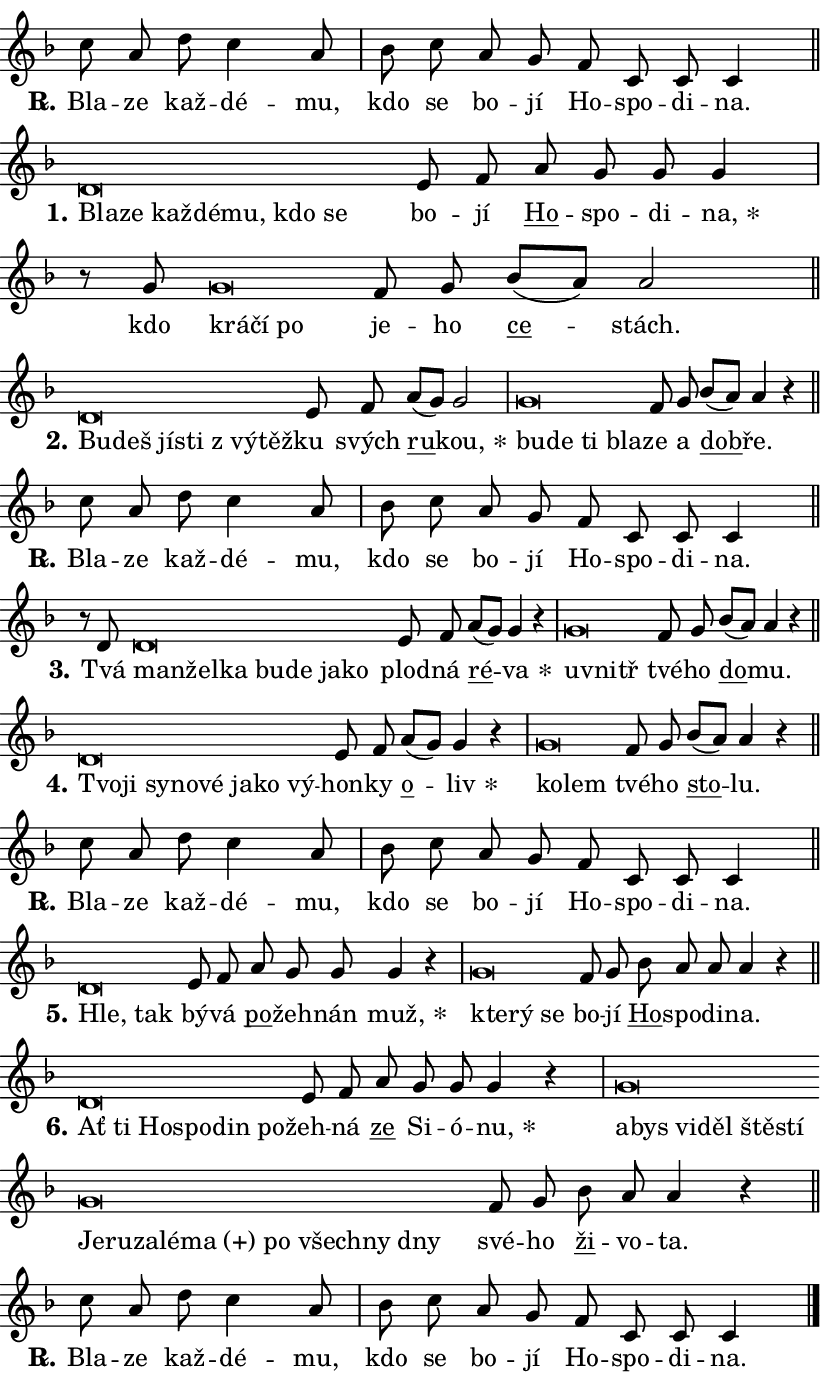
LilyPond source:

\version "2.24.0"
\header { tagline = "" }
\paper {
  indent = 0\cm
  top-margin = 0\cm
  right-margin = 0.13\cm % to fit lyric hyphens
  bottom-margin = 0\cm
  left-margin = 0\cm
  paper-width = 14\cm
  page-breaking = #ly:one-page-breaking
  system-system-spacing.basic-distance = #11
  score-system-spacing.basic-distance = #11
  ragged-last = ##f
}


%% Author: Thomas Morley
%% https://lists.gnu.org/archive/html/lilypond-user/2020-05/msg00002.html
#(define (line-position grob)
"Returns position of @var[grob} in current system:
   @code{'start}, if at first time-step
   @code{'end}, if at last time-step
   @code{'middle} otherwise
"
  (let* ((col (ly:item-get-column grob))
         (ln (ly:grob-object col 'left-neighbor))
         (rn (ly:grob-object col 'right-neighbor))
         (col-to-check-left (if (ly:grob? ln) ln col))
         (col-to-check-right (if (ly:grob? rn) rn col))
         (break-dir-left
           (and
             (ly:grob-property col-to-check-left 'non-musical #f)
             (ly:item-break-dir col-to-check-left)))
         (break-dir-right
           (and
             (ly:grob-property col-to-check-right 'non-musical #f)
             (ly:item-break-dir col-to-check-right))))
        (cond ((eqv? 1 break-dir-left) 'start)
              ((eqv? -1 break-dir-right) 'end)
              (else 'middle))))

#(define (tranparent-at-line-position vctor)
  (lambda (grob)
  "Relying on @code{line-position} select the relevant enry from @var{vctor}.
Used to determine transparency,"
    (case (line-position grob)
      ((end) (not (vector-ref vctor 0)))
      ((middle) (not (vector-ref vctor 1)))
      ((start) (not (vector-ref vctor 2))))))

noteHeadBreakVisibility =
#(define-music-function (break-visibility)(vector?)
"Makes @code{NoteHead}s transparent relying on @var{break-visibility}"
#{
  \override NoteHead.transparent =
    #(tranparent-at-line-position break-visibility)
#})

#(define delete-ledgers-for-transparent-note-heads
  (lambda (grob)
    "Reads whether a @code{NoteHead} is transparent.
If so this @code{NoteHead} is removed from @code{'note-heads} from
@var{grob}, which is supposed to be @code{LedgerLineSpanner}.
As a result ledgers are not printed for this @code{NoteHead}"
    (let* ((nhds-array (ly:grob-object grob 'note-heads))
           (nhds-list
             (if (ly:grob-array? nhds-array)
                 (ly:grob-array->list nhds-array)
                 '()))
           ;; Relies on the transparent-property being done before
           ;; Staff.LedgerLineSpanner.after-line-breaking is executed.
           ;; This is fragile ...
           (to-keep
             (remove
               (lambda (nhd)
                 (ly:grob-property nhd 'transparent #f))
               nhds-list)))
      ;; TODO find a better method to iterate over grob-arrays, similiar
      ;; to filter/remove etc for lists
      ;; For now rebuilt from scratch
      (set! (ly:grob-object grob 'note-heads)  '())
      (for-each
        (lambda (nhd)
          (ly:pointer-group-interface::add-grob grob 'note-heads nhd))
        to-keep))))

squashNotes = {
  \override NoteHead.X-extent = #'(-0.2 . 0.2)
  \override NoteHead.Y-extent = #'(-0.75 . 0)
  \override NoteHead.stencil =
    #(lambda (grob)
       (let ((pos (ly:grob-property grob 'staff-position)))
         (begin
           (if (< pos -7) (display "ERROR: Lower brevis then expected\n") (display ""))
           (if (<= pos -6) ly:text-interface::print ly:note-head::print))))
}
unSquashNotes = {
  \revert NoteHead.X-extent
  \revert NoteHead.Y-extent
  \revert NoteHead.stencil
}

hideNotes = \noteHeadBreakVisibility #begin-of-line-visible
unHideNotes = \noteHeadBreakVisibility #all-visible

% work-around for resetting accidentals
% https://lilypond.org/doc/v2.23/Documentation/notation/displaying-rhythms#unmetered-music
cadenzaMeasure = {
  \cadenzaOff
  \partial 1024 s1024
  \cadenzaOn
}

#(define-markup-command (accent layout props text) (markup?)
  "Underline accented syllable"
  (interpret-markup layout props
    #{\markup \override #'(offset . 4.3) \underline { #text }#}))

responsum = \markup \concat {
  "R" \hspace #-1.05 \path #0.1 #'((moveto 0 0.07) (lineto 0.9 0.8)) \hspace #0.05 "."
}

spaceSize = #0.6828661417322834 % exact space size for TeX Gyre Schola

\layout {
  \context {
    \Staff
    \remove "Time_signature_engraver"
    \override LedgerLineSpanner.after-line-breaking = #delete-ledgers-for-transparent-note-heads
  }
  \context {
    \Lyrics {
      \override LyricSpace.minimum-distance = \spaceSize
      \override LyricText.font-name = #"TeX Gyre Schola"
      \override LyricText.font-size = 1
      \override StanzaNumber.font-name = #"TeX Gyre Schola Bold"
      \override StanzaNumber.font-size = 1
    }
  }
  \context {
    \Score 
    \override NoteHead.text =
      #(lambda (grob) 
        (let ((pos (ly:grob-property grob 'staff-position)))
          #{\markup {
            \combine
              \halign #-0.55 \raise #(if (= pos -6) 0 0.5) \override #'(thickness . 2) \draw-line #'(3.2 . 0)
              \musicglyph "noteheads.sM1"
          }#}))
  }
}

% magnetic-lyrics.ily
%
%   written by
%     Jean Abou Samra <jean@abou-samra.fr>
%     Werner Lemberg <wl@gnu.org>
%
%   adapted by
%     Jiri Hon <jiri.hon@gmail.com>
%
% Version 2022-Apr-15

% https://www.mail-archive.com/lilypond-user@gnu.org/msg149350.html

#(define (Left_hyphen_pointer_engraver context)
   "Collect syllable-hyphen-syllable occurrences in lyrics and store
them in properties.  This engraver only looks to the left.  For
example, if the lyrics input is @code{foo -- bar}, it does the
following.

@itemize @bullet
@item
Set the @code{text} property of the @code{LyricHyphen} grob between
@q{foo} and @q{bar} to @code{foo}.

@item
Set the @code{left-hyphen} property of the @code{LyricText} grob with
text @q{foo} to the @code{LyricHyphen} grob between @q{foo} and
@q{bar}.
@end itemize

Use this auxiliary engraver in combination with the
@code{lyric-@/text::@/apply-@/magnetic-@/offset!} hook."
   (let ((hyphen #f)
         (text #f))
     (make-engraver
      (acknowledgers
       ((lyric-syllable-interface engraver grob source-engraver)
        (set! text grob)))
      (end-acknowledgers
       ((lyric-hyphen-interface engraver grob source-engraver)
        ;(when (not (grob::has-interface grob 'lyric-space-interface))
          (set! hyphen grob)));)
      ((stop-translation-timestep engraver)
       (when (and text hyphen)
         (ly:grob-set-object! text 'left-hyphen hyphen))
       (set! text #f)
       (set! hyphen #f)))))

#(define (lyric-text::apply-magnetic-offset! grob)
   "If the space between two syllables is less than the value in
property @code{LyricText@/.details@/.squash-threshold}, move the right
syllable to the left so that it gets concatenated with the left
syllable.

Use this function as a hook for
@code{LyricText@/.after-@/line-@/breaking} if the
@code{Left_@/hyphen_@/pointer_@/engraver} is active."
   (let ((hyphen (ly:grob-object grob 'left-hyphen #f)))
     (when hyphen
       (let ((left-text (ly:spanner-bound hyphen LEFT)))
         (when (grob::has-interface left-text 'lyric-syllable-interface)
           (let* ((common (ly:grob-common-refpoint grob left-text X))
                  (this-x-ext (ly:grob-extent grob common X))
                  (left-x-ext
                   (begin
                     ;; Trigger magnetism for left-text.
                     (ly:grob-property left-text 'after-line-breaking)
                     (ly:grob-extent left-text common X)))
                  ;; `delta` is the gap width between two syllables.
                  (delta (- (interval-start this-x-ext)
                            (interval-end left-x-ext)))
                  (details (ly:grob-property grob 'details))
                  (threshold (assoc-get 'squash-threshold details 0.2)))
             (when (< delta threshold)
               (let* (;; We have to manipulate the input text so that
                      ;; ligatures crossing syllable boundaries are not
                      ;; disabled.  For languages based on the Latin
                      ;; script this is essentially a beautification.
                      ;; However, for non-Western scripts it can be a
                      ;; necessity.
                      (lt (ly:grob-property left-text 'text))
                      (rt (ly:grob-property grob 'text))
                      (is-space (grob::has-interface hyphen 'lyric-space-interface))
                      (space (if is-space " " ""))
                      (extra-delta (if is-space spaceSize 0))
                      ;; Append new syllable.
                      (ltrt-space (if (and (string? lt) (string? rt))
                                (string-append lt space rt)
                                (make-concat-markup (list lt space rt))))
                      ;; Right-align `ltrt` to the right side.
                      (ltrt-space-markup (grob-interpret-markup
                               grob
                               (make-translate-markup
                                (cons (interval-length this-x-ext) 0)
                                (make-right-align-markup ltrt-space)))))
                 (begin
                   ;; Don't print `left-text`.
                   (ly:grob-set-property! left-text 'stencil #f)
                   ;; Set text and stencil (which holds all collected
                   ;; syllables so far) and shift it to the left.
                   (ly:grob-set-property! grob 'text ltrt-space)
                   (ly:grob-set-property! grob 'stencil ltrt-space-markup)
                   (ly:grob-translate-axis! grob (- (- delta extra-delta)) X))))))))))


#(define (lyric-hyphen::displace-bounds-first grob)
   ;; Make very sure this callback isn't triggered too early.
   (let ((left (ly:spanner-bound grob LEFT))
         (right (ly:spanner-bound grob RIGHT)))
     (ly:grob-property left 'after-line-breaking)
     (ly:grob-property right 'after-line-breaking)
     (ly:lyric-hyphen::print grob)))

squashThreshold = #0.4

\layout {
  \context {
    \Lyrics
    \consists #Left_hyphen_pointer_engraver
    \override LyricText.after-line-breaking =
      #lyric-text::apply-magnetic-offset!
    \override LyricHyphen.stencil = #lyric-hyphen::displace-bounds-first
    \override LyricText.details.squash-threshold = \squashThreshold
    \override LyricHyphen.minimum-distance = 0
    \override LyricHyphen.minimum-length = \squashThreshold
  }
}

squashText = \override LyricText.details.squash-threshold = 9999
unSquashText = \override LyricText.details.squash-threshold = \squashThreshold

leftText = \override LyricText.self-alignment-X = #LEFT
unLeftText = \revert LyricText.self-alignment-X

starOffset = #(lambda (grob) 
                (let ((x_offset (ly:self-alignment-interface::aligned-on-x-parent grob)))
                  (if (= x_offset 0) 0 (+ x_offset 1.2))))

star = #(define-music-function (syllable)(string?)
"Append star separator at the end of a syllable"
#{
  \once \override LyricText.X-offset = #starOffset
  \lyricmode { \markup {
    #syllable
    \override #'((font-name . "TeX Gyre Schola Bold")) \hspace #0.2 \lower #0.65 \larger "*"
  } }
#})

starAccent = #(define-music-function (syllable)(string?)
"Append star separator at the end of a syllable and make accent"
#{
  \once \override LyricText.X-offset = #starOffset
  \lyricmode { \markup {
    \accent #syllable
    \override #'((font-name . "TeX Gyre Schola Bold")) \hspace #0.2 \lower #0.65 \larger "*"
  } }
#})

breath = #(define-music-function (syllable)(string?)
"Append breathing indicator at the end of a syllable"
#{
  \lyricmode { \markup { #syllable "+" } }
#})

optionalBreath = #(define-music-function (syllable)(string?)
"Append optional breathing indicator at the end of a syllable"
#{
  \lyricmode { \markup { #syllable "(+)" } }
#})


\score {
    <<
        \new Voice = "melody" { \cadenzaOn \key f \major \relative { c''8 a d c4 a8 \cadenzaMeasure \bar "|" bes8 c \bar "" a g \bar "" f c c c4 \cadenzaMeasure \bar "||" \break } }
        \new Lyrics \lyricsto "melody" { \lyricmode { \set stanza = \responsum
Bla -- ze kaž -- dé -- mu, kdo se bo -- jí Ho -- spo -- di -- na. } }
    >>
    \layout {}
}

\score {
    <<
        \new Voice = "melody" { \cadenzaOn \key f \major \relative { \squashNotes d'\breve*1/16 \hideNotes \breve*1/16 \bar "" \breve*1/16 \bar "" \breve*1/16 \bar "" \breve*1/16 \bar "" \breve*1/16 \breve*1/16 \bar "" \unHideNotes \unSquashNotes e8 f \bar "" a g g g4 \cadenzaMeasure \bar "|" r8 g \squashNotes g\breve*1/16 \hideNotes \breve*1/16 \breve*1/16 \bar "" \unHideNotes \unSquashNotes f8 g \bar "" bes[( a)] a2 \cadenzaMeasure \bar "||" \break } }
        \new Lyrics \lyricsto "melody" { \lyricmode { \set stanza = "1."
\leftText Bla -- \squashText ze kaž -- dé -- mu, kdo se \unLeftText \unSquashText bo -- jí \markup \accent Ho -- spo -- di -- \star na, kdo \leftText krá -- \squashText čí po \unLeftText \unSquashText je -- ho \markup \accent ce -- stách. } }
    >>
    \layout {}
}

\score {
    <<
        \new Voice = "melody" { \cadenzaOn \key f \major \relative { \squashNotes d'\breve*1/16 \hideNotes \breve*1/16 \bar "" \breve*1/16 \bar "" \breve*1/16 \bar "" \breve*1/16 \breve*1/16 \bar "" \unHideNotes \unSquashNotes e8 f \bar "" a[( g)] g2 \cadenzaMeasure \bar "|" \squashNotes g\breve*1/16 \hideNotes \breve*1/16 \bar "" \breve*1/16 \breve*1/16 \bar "" \unHideNotes \unSquashNotes f8 g \bar "" bes[( a)] a4 r \cadenzaMeasure \bar "||" \break } }
        \new Lyrics \lyricsto "melody" { \lyricmode { \set stanza = "2."
\leftText Bu -- \squashText deš jí -- sti "z vý" -- těž -- \unLeftText \unSquashText ku svých \markup \accent ru -- \star kou, \leftText bu -- \squashText de ti bla -- \unLeftText \unSquashText ze a \markup \accent dob -- ře. } }
    >>
    \layout {}
}

\score {
    <<
        \new Voice = "melody" { \cadenzaOn \key f \major \relative { c''8 a d c4 a8 \cadenzaMeasure \bar "|" bes8 c \bar "" a g \bar "" f c c c4 \cadenzaMeasure \bar "||" \break } }
        \new Lyrics \lyricsto "melody" { \lyricmode { \set stanza = \responsum
Bla -- ze kaž -- dé -- mu, kdo se bo -- jí Ho -- spo -- di -- na. } }
    >>
    \layout {}
}

\score {
    <<
        \new Voice = "melody" { \cadenzaOn \key f \major \relative { r8 d' \squashNotes d\breve*1/16 \hideNotes \breve*1/16 \bar "" \breve*1/16 \bar "" \breve*1/16 \bar "" \breve*1/16 \bar "" \breve*1/16 \breve*1/16 \bar "" \unHideNotes \unSquashNotes e8 f \bar "" a[( g)] g4 r \cadenzaMeasure \bar "|" \squashNotes g\breve*1/16 \hideNotes \breve*1/16 \bar "" \unHideNotes \unSquashNotes f8 g \bar "" bes[( a)] a4 r \cadenzaMeasure \bar "||" \break } }
        \new Lyrics \lyricsto "melody" { \lyricmode { \set stanza = "3."
Tvá \leftText man -- \squashText žel -- ka bu -- de ja -- ko \unLeftText \unSquashText plod -- ná \markup \accent ré -- \star va \leftText u -- \squashText vnitř \unLeftText \unSquashText tvé -- ho \markup \accent do -- mu. } }
    >>
    \layout {}
}

\score {
    <<
        \new Voice = "melody" { \cadenzaOn \key f \major \relative { \squashNotes d'\breve*1/16 \hideNotes \breve*1/16 \bar "" \breve*1/16 \bar "" \breve*1/16 \bar "" \breve*1/16 \bar "" \breve*1/16 \bar "" \breve*1/16 \breve*1/16 \bar "" \unHideNotes \unSquashNotes e8 f \bar "" a[( g)] g4 r \cadenzaMeasure \bar "|" \squashNotes g\breve*1/16 \hideNotes \breve*1/16 \bar "" \unHideNotes \unSquashNotes f8 g \bar "" bes[( a)] a4 r \cadenzaMeasure \bar "||" \break } }
        \new Lyrics \lyricsto "melody" { \lyricmode { \set stanza = "4."
\leftText Tvo -- \squashText ji sy -- no -- vé ja -- ko vý -- \unLeftText \unSquashText hon -- ky \markup \accent o -- \star liv \leftText ko -- \squashText lem \unLeftText \unSquashText tvé -- ho \markup \accent sto -- lu. } }
    >>
    \layout {}
}

\score {
    <<
        \new Voice = "melody" { \cadenzaOn \key f \major \relative { c''8 a d c4 a8 \cadenzaMeasure \bar "|" bes8 c \bar "" a g \bar "" f c c c4 \cadenzaMeasure \bar "||" \break } }
        \new Lyrics \lyricsto "melody" { \lyricmode { \set stanza = \responsum
Bla -- ze kaž -- dé -- mu, kdo se bo -- jí Ho -- spo -- di -- na. } }
    >>
    \layout {}
}

\score {
    <<
        \new Voice = "melody" { \cadenzaOn \key f \major \relative { \squashNotes d'\breve*1/16 \hideNotes \breve*1/16 \bar "" \unHideNotes \unSquashNotes e8 f \bar "" a g g g4 r \cadenzaMeasure \bar "|" \squashNotes g\breve*1/16 \hideNotes \breve*1/16 \breve*1/16 \bar "" \unHideNotes \unSquashNotes f8 g \bar "" bes a a a4 r \cadenzaMeasure \bar "||" \break } }
        \new Lyrics \lyricsto "melody" { \lyricmode { \set stanza = "5."
\leftText Hle, \squashText tak \unLeftText \unSquashText bý -- vá \markup \accent po -- žeh -- nán \star muž, \leftText kte -- \squashText rý se \unLeftText \unSquashText bo -- jí \markup \accent Ho -- spo -- di -- na. } }
    >>
    \layout {}
}

\score {
    <<
        \new Voice = "melody" { \cadenzaOn \key f \major \relative { \squashNotes d'\breve*1/16 \hideNotes \breve*1/16 \bar "" \breve*1/16 \bar "" \breve*1/16 \bar "" \breve*1/16 \breve*1/16 \bar "" \unHideNotes \unSquashNotes e8 f \bar "" a g g g4 r \cadenzaMeasure \bar "|" \squashNotes g\breve*1/16 \hideNotes \breve*1/16 \bar "" \breve*1/16 \bar "" \breve*1/16 \bar "" \breve*1/16 \bar "" \breve*1/16 \bar "" \breve*1/16 \bar "" \breve*1/16 \bar "" \breve*1/16 \bar "" \breve*1/16 \bar "" \breve*1/16 \bar "" \breve*1/16 \bar "" \breve*1/16 \bar "" \breve*1/16 \breve*1/16 \bar "" \unHideNotes \unSquashNotes f8 g \bar "" bes a a4 r \cadenzaMeasure \bar "||" \break } }
        \new Lyrics \lyricsto "melody" { \lyricmode { \set stanza = "6."
\leftText Ať \squashText ti Ho -- spo -- din po -- \unLeftText \unSquashText žeh -- ná \markup \accent ze Si -- ó -- \star nu, \leftText a -- \squashText bys vi -- děl ště -- stí Je -- ru -- za -- lé -- \optionalBreath ma po všech -- ny dny \unLeftText \unSquashText své -- ho \markup \accent ži -- vo -- ta. } }
    >>
    \layout {}
}

\score {
    <<
        \new Voice = "melody" { \cadenzaOn \key f \major \relative { c''8 a d c4 a8 \cadenzaMeasure \bar "|" bes8 c \bar "" a g \bar "" f c c c4 \cadenzaMeasure \bar "||" \break } \bar "|." }
        \new Lyrics \lyricsto "melody" { \lyricmode { \set stanza = \responsum
Bla -- ze kaž -- dé -- mu, kdo se bo -- jí Ho -- spo -- di -- na. } }
    >>
    \layout {}
}
